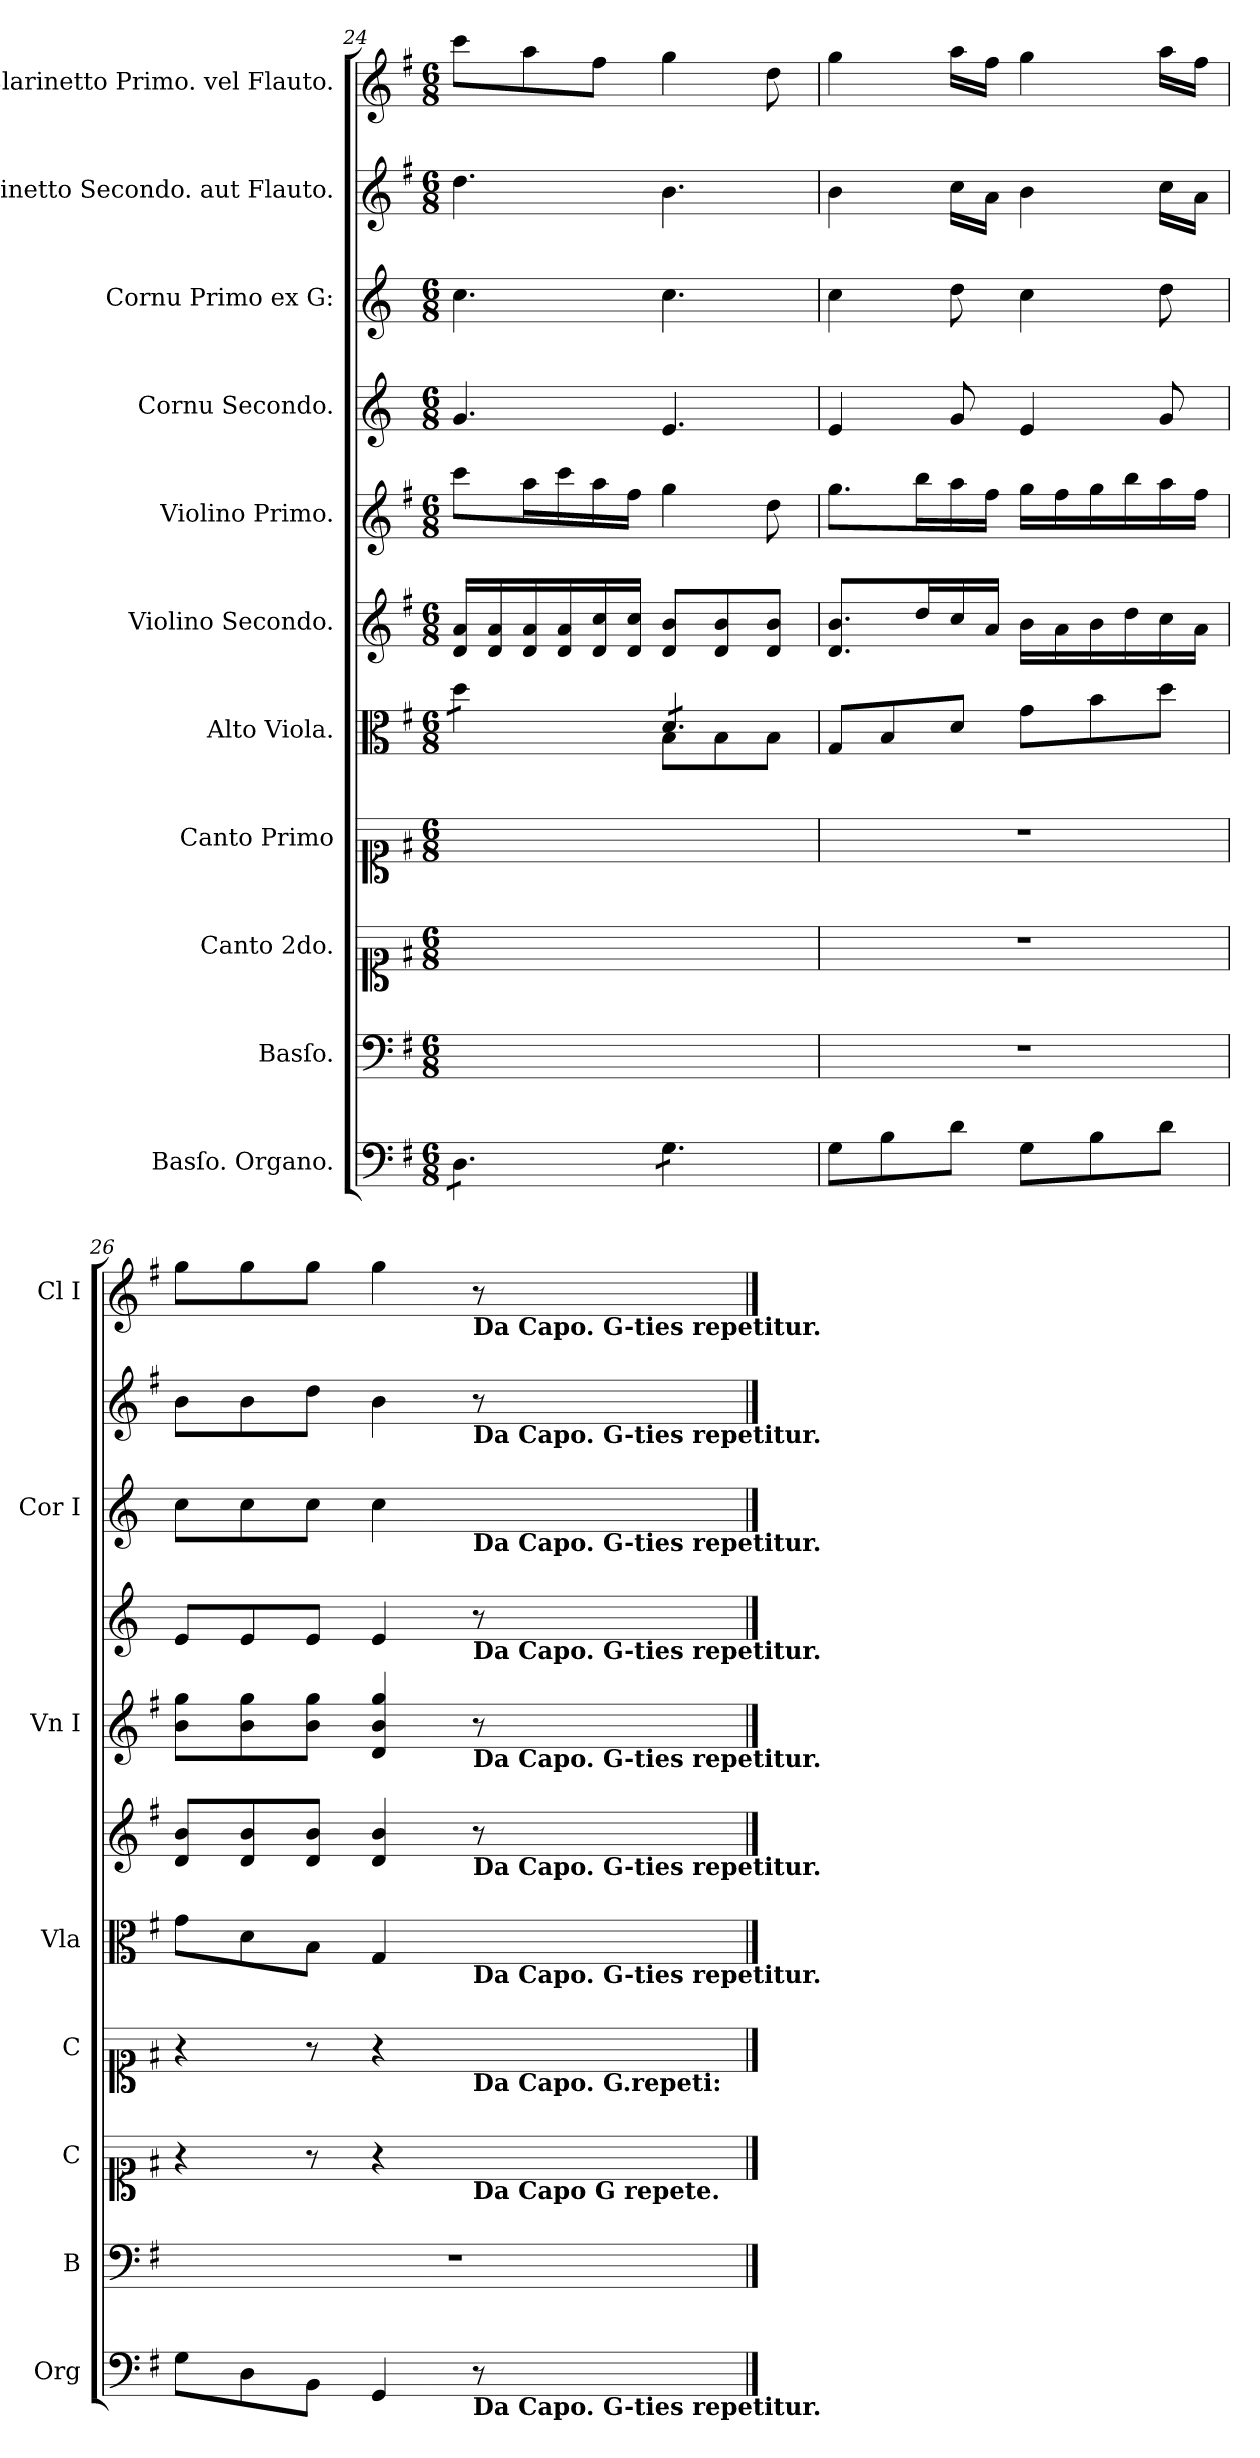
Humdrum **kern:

**kern	**kern	**kern	**kern	**kern	**kern	**kern	**kern	**kern	**kern	**kern
*part11	*part10	*part9	*part8	*part7	*part6	*part5	*part4	*part3	*part2	*part1
*staff11	*staff10	*staff9	*staff8	*staff7	*staff6	*staff5	*staff4	*staff3	*staff2	*staff1
*I"Basſo. Organo.	*I"Basſo.	*I"Canto 2do.	*I"Canto Primo	*I"Alto Viola.	*I"Violino Secondo.	*I"Violino Primo.	*I"Cornu Secondo.	*I"Cornu Primo ex G:	*I"Clarinetto Secondo. aut Flauto.	*I"Clarinetto Primo. vel Flauto.
*I'Org	*I'B	*I'C	*I'C	*I'Vla	*	*I'Vn I	*	*I'Cor I	*	*I'Cl I
*clefF4	*clefF4	*clefC1	*clefC1	*clefC3	*clefG2	*clefG2	*clefG2	*clefG2	*clefG2	*clefG2
*	*	*	*	*	*	*	*ITrd3c5	*ITrd3c5	*	*
*k[f#]	*k[f#]	*k[f#]	*k[f#]	*k[f#]	*k[f#]	*k[f#]	*k[f#]	*k[f#]	*k[f#]	*k[f#]
*G:	*G:	*G:	*G:	*G:	*G:	*G:	*	*	*G:	*G:
*M6/8	*M6/8	*M6/8	*M6/8	*M6/8	*M6/8	*M6/8	*M6/8	*M6/8	*M6/8	*M6/8
=24	=24	=24	=24	=24	=24	=24	=24	=24	=24	=24
*	*	*	*	*^	*	*	*	*	*	*
*tremolo	*	*	*	*	*	*	*	*	*	*	*
*	*	*	*	*tremolo	*	*	*	*	*	*	*
8D\L	2.ryy	2.ryy	2.ryy	8dd\L	4.ryy	16d/ 16a/LL	8ccc\L	4.d/	4.g\	4.dd\	8ccc\L
.	.	.	.	.	.	16d/ 16a/	.	.	.	.	.
8D\	.	.	.	8dd\J	.	16d/ 16a/	16aa\L	.	.	.	8aa\
.	.	.	.	.	.	16d/ 16a/	16ccc\	.	.	.	.
8D\J	.	.	.	8ryy	.	16d/ 16cc/	16aa\	.	.	.	8ff#\J
.	.	.	.	.	.	16d/ 16cc/JJ	16ff#\JJ	.	.	.	.
8G\L	.	.	.	8d/L	8B\L	8d/ 8b/L	4gg\	4.B/	4.g\	4.b\	4gg\
8G\	.	.	.	8d/	8B\	8d/ 8b/	.	.	.	.	.
8G\J	.	.	.	8d/J	8B\J	8d/ 8b/J	8dd\	.	.	.	8dd\
*	*	*	*	*Xtremolo	*	*	*	*	*	*	*
*Xtremolo	*	*	*	*	*	*	*	*	*	*	*
*	*	*	*	*v	*v	*	*	*	*	*	*
=25	=25	=25	=25	=25	=25	=25	=25	=25	=25	=25
8G\L	2.r	2.r	2.r	8G/L	8.d/ 8.b/L	8.gg\L	4B/	4g\	4b\	4gg\
8B\	.	.	.	8B/	.	.	.	.	.	.
.	.	.	.	.	16dd/L	16bb\L	.	.	.	.
8d\J	.	.	.	8d/J	16cc/	16aa\	8d/	8a\	16cc\LL	16aa\LL
.	.	.	.	.	16a/JJ	16ff#\JJ	.	.	16a\JJ	16ff#\JJ
8G\L	.	.	.	8g\L	16b\LL	16gg\LL	4B/	4g\	4b\	4gg\
.	.	.	.	.	16a\	16ff#\	.	.	.	.
8B\	.	.	.	8b\	16b\	16gg\	.	.	.	.
.	.	.	.	.	16dd\	16bb\	.	.	.	.
8d\J	.	.	.	8dd\J	16cc\	16aa\	8d/	8a\	16cc\LL	16aa\LL
.	.	.	.	.	16a\JJ	16ff#\JJ	.	.	16a\JJ	16ff#\JJ
=26	=26	=26	=26	=26	=26	=26	=26	=26	=26	=26
8G\L	2.r	4r	4r	8g\L	8d/ 8b/L	8b\ 8gg\L	8B/L	8g\L	8b\L	8gg\L
8D\	.	.	.	8d\	8d/ 8b/	8b\ 8gg\	8B/	8g\	8b\	8gg\
8BB\J	.	8r	8r	8B\J	8d/ 8b/J	8b\ 8gg\J	8B/J	8g\J	8dd\J	8gg\J
4GG/	.	4r	4r	4G/	4d/ 4b/	4d/ 4b/ 4gg/	4B/	4g\	4b\	4gg\
!	!	!	!	!	!	!	!	!	!	!LO:TX:b:B:t=Da Capo. G-ties repetitur.
!	!	!	!	!	!	!	!	!	!LO:TX:b:B:t=Da Capo. G-ties repetitur.	!
!	!	!	!	!	!	!	!	!LO:TX:b:B:t=Da Capo. G-ties repetitur.	!	!
!	!	!	!	!	!	!	!LO:TX:b:B:t=Da Capo. G-ties repetitur.	!	!	!
!	!	!	!	!	!	!LO:TX:b:B:t=Da Capo. G-ties repetitur.	!	!	!	!
!	!	!	!	!	!LO:TX:b:B:t=Da Capo. G-ties repetitur.	!	!	!	!	!
!	!	!	!	!LO:TX:b:B:t=Da Capo. G-ties repetitur.	!	!	!	!	!	!
!	!	!	!LO:TX:b:B:t=Da Capo. G.repeti&colon;	!	!	!	!	!	!	!
!	!	!LO:TX:b:B:t=Da Capo G repete.	!	!	!	!	!	!	!	!
!LO:TX:b:B:t=Da Capo. G-ties repetitur.	!	!	!	!	!	!	!	!	!	!
8r	.	8ryy	8ryy	8ryy	8r	8r	8r	8ryy	8r	8r
==	==	==	==	==	==	==	==	==	==	==
*-	*-	*-	*-	*-	*-	*-	*-	*-	*-	*-
